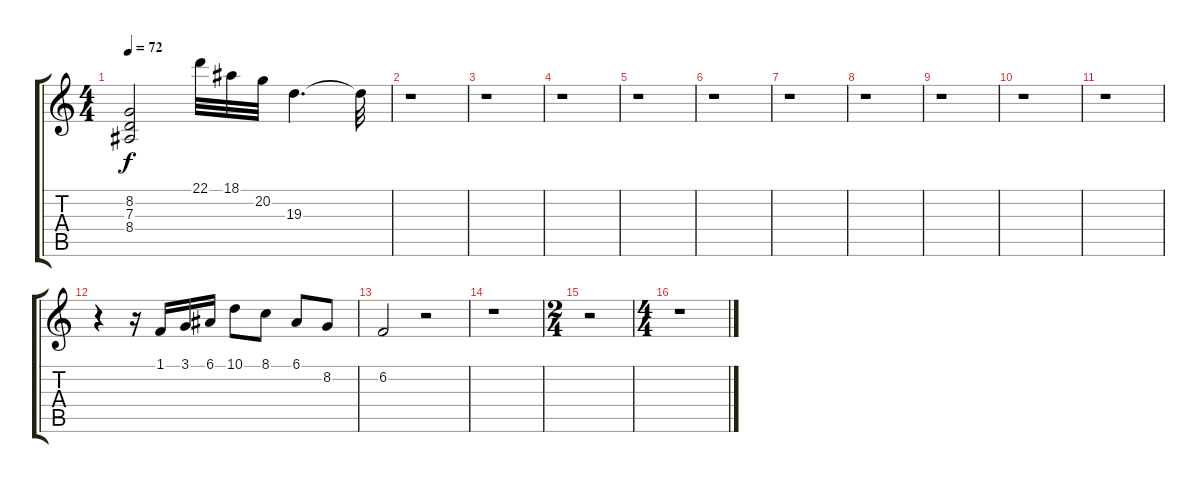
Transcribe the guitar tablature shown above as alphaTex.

\track (" " " ") {instrument brightacousticpiano}
\staff {score tabs}
\tuning (E4 B3 G3 D3 A2 E2) {hide}
\ts (4 4)
\tempo 72
\clef g2
\ks c
(8.2{t} 7.3{t} 8.4{t}).2{dy f} 22.1.32 18.1.32 20.2.32 19.3.4{d} 19.3{t}.32 |
r.1 |
r.1 |
r.1 |
r.1 |
r.1 |
r.1 |
r.1 |
r.1 |
r.1 |
r.1 |
r.4 r.16 1.1.16 3.1.16 6.1.16 10.1.8 8.1.8 6.1.8 8.2.8 |
6.2.2 r.2 |
r.1 |
\ts (2 4)
r.2 |
\ts (4 4)
r.1
